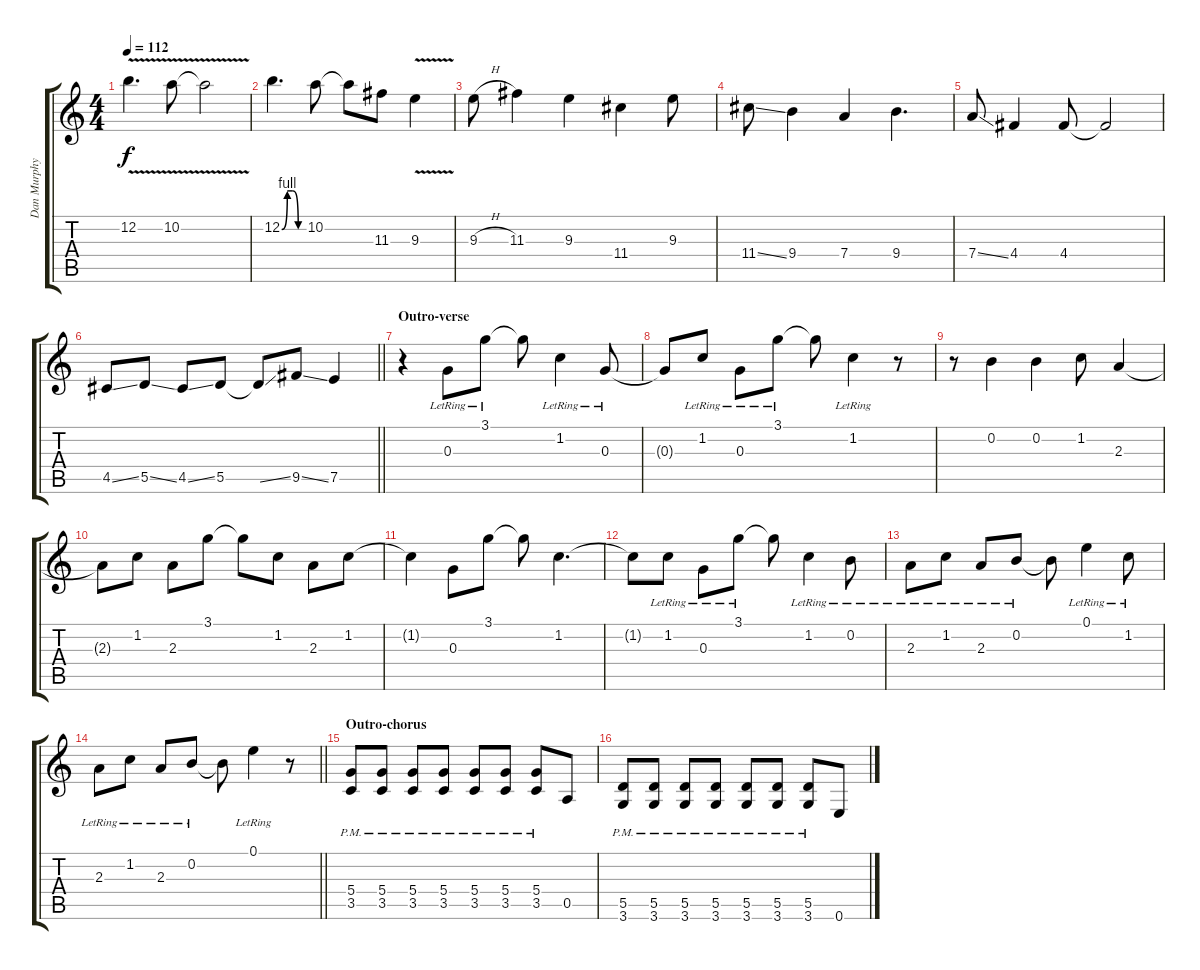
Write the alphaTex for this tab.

\track ("Dan Murphy" "Dan Murphy") {instrument electricguitarclean}
\staff {score tabs}
\tuning (E4 B3 G3 D3 A2 E2) {hide}
\ts (4 4)
\tempo 112
\clef g2
\ks c
12.2{v}.4{d dy f} 10.2{v}.8 10.2{v t}.2 |
12.2{be (custom 0 0 15 4 30 4 45 0 60 0)}.4{d} 10.2.8 10.2{t}.8 11.3.8 9.3{v}.4 |
9.3{h}.8 11.3.4 9.3.4 11.4.4 9.3.8 |
11.4{ss}.8 9.4.4 7.4.4 9.4.4{d} |
7.4{ss}.8 4.4.4 4.4.8 4.4{t}.2 |
\barLineRight lightlight
4.5{ss}.8 5.5{ss}.8 4.5{ss}.8 5.5.8 5.5{ss t}.8 9.5{ss}.8 7.5.4 |
\section ("" "Outro-verse")
r.4{instrument electricguitarclean} 0.3{lr}.8 3.1{lr}.8 3.1{t}.8 1.2{lr}.4 0.3{lr}.8 |
0.3{t}.8 1.2{lr}.8 0.3{lr}.8 3.1{lr}.8 3.1{t}.8 1.2{lr}.4 r.8 |
r.8 0.2.4 0.2.4 1.2.8 2.3.4 |
2.3{t}.8 1.2.8 2.3.8 3.1.8 3.1{t}.8 1.2.8 2.3.8 1.2.8 |
1.2{t}.4 0.3.8 3.1.8 3.1{t}.8 1.2.4{d} |
1.2{t}.8 1.2{lr}.8 0.3{lr}.8 3.1{lr}.8 3.1{t}.8 1.2{lr}.4 0.2{lr}.8 |
2.3{lr}.8 1.2{lr}.8 2.3{lr}.8 0.2{lr}.8 0.2{t}.8 0.1{lr}.4 1.2{lr}.8 |
\barLineRight lightlight
2.3{lr}.8 1.2{lr}.8 2.3{lr}.8 0.2{lr}.8 0.2{t}.8 0.1{lr}.4 r.8 |
\section ("" "Outro-chorus")
(5.4{pm} 3.5{pm}).8 (5.4{pm} 3.5{pm}).8 (5.4{pm} 3.5{pm}).8 (5.4{pm} 3.5{pm}).8 (5.4{pm} 3.5{pm}).8 (5.4{pm} 3.5{pm}).8 (5.4{pm} 3.5{pm}).8 0.5.8 |
(5.5{pm} 3.6{pm}).8 (5.5{pm} 3.6{pm}).8 (5.5{pm} 3.6{pm}).8 (5.5{pm} 3.6{pm}).8 (5.5{pm} 3.6{pm}).8 (5.5{pm} 3.6{pm}).8 (5.5{pm} 3.6{pm}).8 0.6.8
